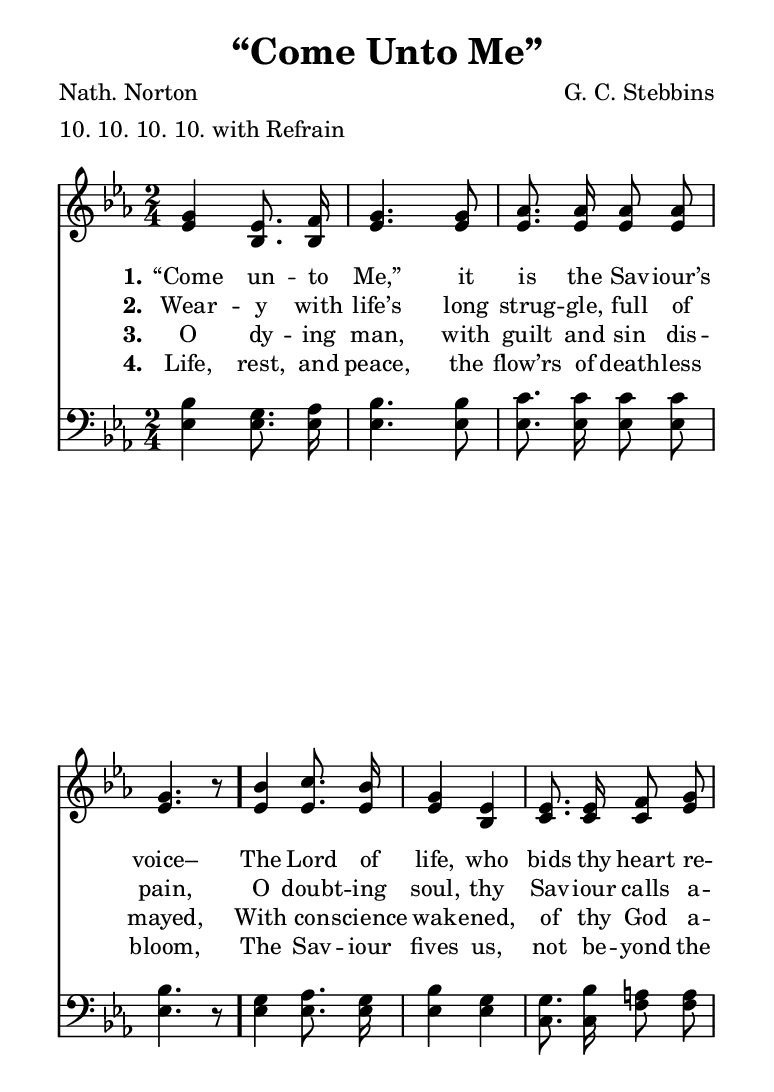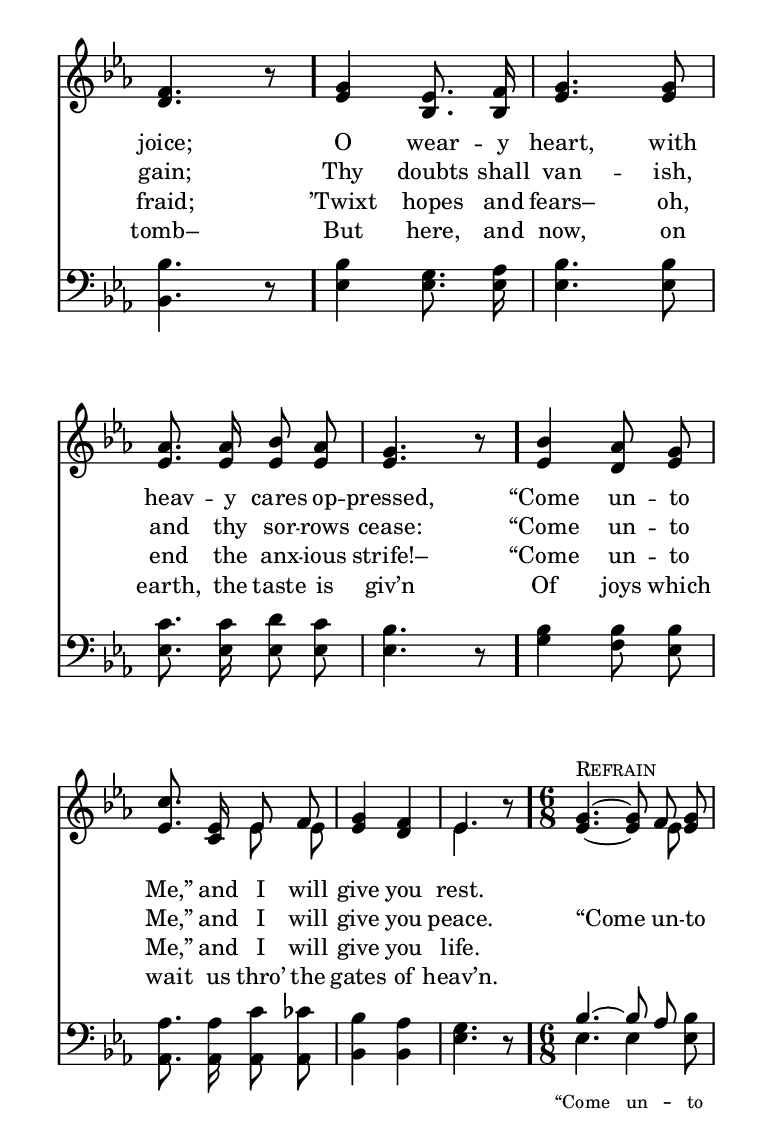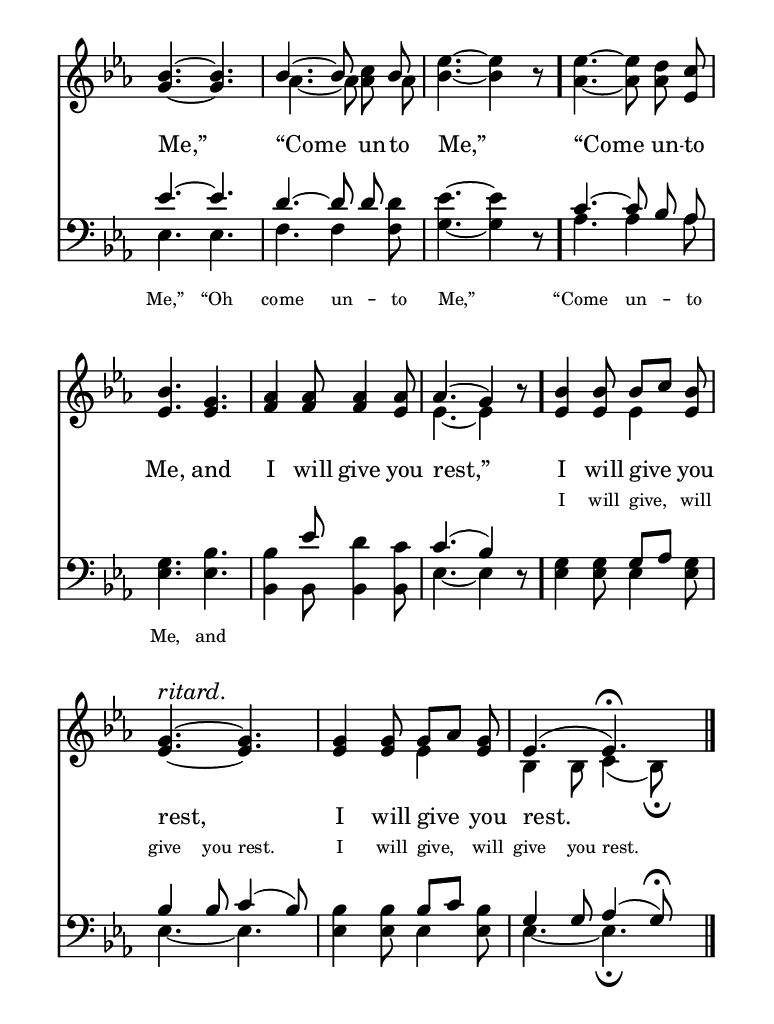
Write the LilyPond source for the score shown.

\include "common/global.ily"
\paper {
  \include "common/paper.ily"
  ragged-last-bottom = ##t
  systems-per-page = #(cond (is-eogsized 4) (#t #f))
  system-count = #(cond (is-eogsized 5) (#t #f))
  page-count = #(cond (is-eogsized 2) (#t #f))
}

\header{
  %gospel
  hymnnumber = "6"
  title = "“Come Unto Me”"
  tunename = ""
  meter = "10. 10. 10. 10. with Refrain"
  poet = "Nath. Norton"
  composer = "G. C. Stebbins"
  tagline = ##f
}

% for fermata in MIDI
ta = { \tempo 4=84 }
tb = { \tempo 4=42 }
tc = { \tempo 4=21 }

patternA = { \ta c4 c8. c16       | c4. c8        | c8. c16 c8 c8    | c4. c8                     } % Line 1, 3
patternB = { \ta c4 c8. c16       | c4 c4         | c8. c16 c8 c8    | c4. c8                     } % Line 2
patternC = { \ta c4 c8 c8         | c8. c16 c8 c8 | c4 c4            | c4. c8                     } % Line 4

patternR = { \ta c4. ~ c8 c8 c8   | c4. ~ c4.     | c4. ~ c8 c8 c8   | c4. ~ c4 c8                } % Refrain soprano / alto / tenor 1
patternS = { \ta c4. ~ c8 c8 c8   | c4. c4.       | c4 c8 c4 c8      | c4.( c4) c8                } % Refrain soprano / tenor 2
patternZ = { \ta c4. ~ c8 c8 c8   | c4. c4.       | c4 c8 c4 c8      | c4. ~ c4 c8                } % Refrain alto 2
patternT = { \ta c4 c8 c8[ c8] c8 | c4. ~ c4.     | c4 c8 c8[ c8] c8 | c4.( \tb c4.) \fermata     } % Refrain soprano 3
patternU = { \ta c4 c8 c4 c8      | c4. ~ c4.     | c4 c8 c4 c8      | c4 c8 c4( \tc c8) \fermata } % Refrain alto 3
patternV = { \ta c4 c8 c8[ c8] c8 | c4 c8 c4( c8) | c4 c8 c8[ c8] c8 | c4 c8 c4( \tc c8) \fermata } % Refrain tenor 3
patternW = { \ta c4. c4 c8        | c4. c4.       | c4. c4 c8        | c4. ~ c4 c8                } % Refrain bass 1
patternX = { \ta c4. c4 c8        | c4. c4.       | c4 c8 c4 c8      | c4. ~ c4 c8                } % Refrain bass 2
patternY = { \ta c4 c8 c4 c8      | c4. ~ c4.     | c4 c8 c4 c8      | c4. ~ \tb c4. \fermata     } % Refrain bass 3
patternZ = { \ta c4. ~ c8 c8 c8   | c4. c4.       | c4 c8 c4 c8      | c4. ~ c4 c8                } % Refrain alto 2

global = {
  \include "common/overrides.ily"
  \override Staff.TimeSignature.style = #'numbered
  \time 2/4
  \override Score.MetronomeMark.transparent = ##t
  \ta
  \key ees \major
  \autoBeamOff
}

notesSoprano = {
\global
\relative c'' {

  \changePitch \patternA { g ees f   | g g          | aes aes aes aes | g r   }
  \changePitch \patternB { bes c bes | g ees        | ees ees f g     | f r   }
  \changePitch \patternA { g ees f   | g g          | aes aes bes aes | g r   }
  \changePitch \patternC { bes aes g | c ees, ees f | g f             | ees r }

  \time 6/8
  << s^\markup { \small \caps "Refrain" }
  \changePitch \patternR { g g f g           | bes bes | bes bes c bes   | ees ees r } >>
  \changePitch \patternS { ees ees d c       | bes g   | aes aes aes aes | aes g r   }
  \changePitch \patternT { bes bes bes c bes | g^\markup{\italic{ritard.}} g     | g g g aes g     | ees ees   }


  \bar "|."

}
}

notesAlto = {
\global
\relative e' {

  \changePitch \patternA { ees bes bes | ees ees       | ees ees ees ees | ees r }
  \changePitch \patternB { ees ees ees | ees bes       | c c c ees       | d r   }
  \changePitch \patternA { ees bes bes | ees ees       | ees ees ees ees | ees r }
  \changePitch \patternC { ees d ees   | ees c ees ees | ees d           | ees r }

  \changePitch \patternR { ees ees ees ees | g g     | aes aes aes aes | bes bes r     }
  \changePitch \patternZ { aes aes aes ees | ees ees | f f f ees       | ees ees r     }
  \changePitch \patternU { ees ees ees ees | ees ees | ees ees ees ees | bes bes c bes }

}
}

notesTenor = {
\global
\relative a {

  \changePitch \patternA { bes g aes   | bes bes       | c c c c   | bes r }
  \changePitch \patternB { g aes g     | bes g         | g bes a a | bes r }
  \changePitch \patternA { bes g aes   | bes bes       | c c d c   | bes r }
  \changePitch \patternC { bes bes bes | aes aes c ces | bes aes   | g r   }

  \changePitch \patternR { bes bes aes bes | ees ees       | d d d d           | ees ees r }
  \changePitch \patternS { c c bes aes     | g bes         | bes ees d c       | c bes r   }
  \changePitch \patternV { g g g aes g     | bes bes c bes | bes bes bes c bes | g g aes g }

}
}

notesBass = {
\global
\relative f {

  \changePitch \patternA { ees ees ees | ees ees          | ees ees ees ees | ees r  }
  \changePitch \patternB { ees ees ees | ees ees          | c c f f         | bes, r }
  \changePitch \patternA { ees ees ees | ees ees          | ees ees ees ees | ees r  }
  \changePitch \patternC { g f ees     | aes, aes aes aes | bes bes         | ees r  }

  \changePitch \patternW { ees ees ees     | ees ees | f f f           | g g r     }
  \changePitch \patternX { aes aes aes     | ees ees | bes bes bes bes | ees ees r }
  \changePitch \patternY { ees ees ees ees | ees ees | ees ees ees ees | ees ees   }

}
}

Refrain = \lyricmode {

  “Come un -- to Me,” “Come un -- to Me,” \bar "."
  “Come un -- to Me, and I will give you rest,” \bar "."
  I will give you rest, I will give you rest. \bar "."

}

BassRefrainA = \lyricmode {

  \override LyricText.font-size = #-2
  \repeat unfold 40 { \skip 4 }
  “Come un -- to Me,” “Oh come un -- to Me,”
  “Come un -- to Me, and

}

TenorRefrainA = \lyricmode {

  \override LyricText.font-size = #-2
  \repeat unfold 58 { \skip 4 }
  I will give, will give you rest.
  I will give, will give you rest.

}

wordsA = \lyricmode {
\set stanza = "1."

  “Come un -- to Me,” it is the Sav -- iour’s voice– \bar "."
  The Lord of life, who bids thy heart re -- joice; \bar "."
  O wear -- y heart, with heav -- y cares op -- pressed, \bar "."
  “Come un -- to Me,” and I will give you rest. \bar "."

}

wordsB = \lyricmode {
\set stanza = "2."

  Wear -- y with life’s long strug -- gle, full of pain,
  O doubt -- ing soul, thy Sav -- iour calls a -- gain;
  Thy doubts shall van -- ish, and thy sor -- rows cease:
  “Come un -- to Me,” and I will give you peace.

  \Refrain
}

wordsC = \lyricmode {
\set stanza = "3."

  O dy -- ing man, with guilt and sin dis -- mayed,
  With con -- science wak -- ened, of thy God a -- fraid;
  ’Twixt hopes and fears– oh, end the anx -- ious strife!–
  “Come un -- to Me,” and I will give you life.

}

wordsD = \lyricmode {
\set stanza = "4."

  Life, rest, and peace, the flow’rs of death -- less bloom,
  The Sav -- iour fives us, not be -- yond the tomb–
  But here, and now, on earth, the taste is giv’n
  Of joys which wait us thro’ the gates of heav’n.

}


\score {
  \context ChoirStaff <<
    \context Staff = upper <<
      \set Staff.autoBeaming = ##f
      \set ChoirStaff.systemStartDelimiter = #'SystemStartBar
      \set ChoirStaff.printPartCombineTexts = ##f
      \partcombine #'(2 . 9) \notesSoprano \notesAlto
      \context NullVoice = sopranos { \voiceOne << \notesSoprano >> }
      \context NullVoice = altos { \voiceTwo << \notesAlto >> }
      \context Lyrics = one   \lyricsto sopranos \wordsA
      \context Lyrics = two   \lyricsto sopranos \wordsB
      \context Lyrics = three \lyricsto sopranos \wordsC
      \context Lyrics = four  \lyricsto sopranos \wordsD
    >>
    \context Staff = men <<
      \set Staff.autoBeaming = ##f
      \clef bass
      \set ChoirStaff.printPartCombineTexts = ##f
      \partcombine #'(2 . 9) \notesTenor \notesBass
      \context NullVoice = tenors { \voiceOne << \notesTenor >> }
      \context NullVoice = basses { \voiceTwo << \notesBass >> }
    >>
  \new Lyrics \with { alignAboveContext = men } \lyricsto tenors \TenorRefrainA
  \new Lyrics \with { alignBelowContext = men } \lyricsto basses \BassRefrainA
  >>
  \layout {
    \include "common/layout.ily"
  }
  \midi{
    \include "common/midi.ily"
  }
}

\version "2.19.49"  % necessary for upgrading to future LilyPond versions.

% vi:set et ts=2 sw=2 ai nocindent syntax=lilypond:
